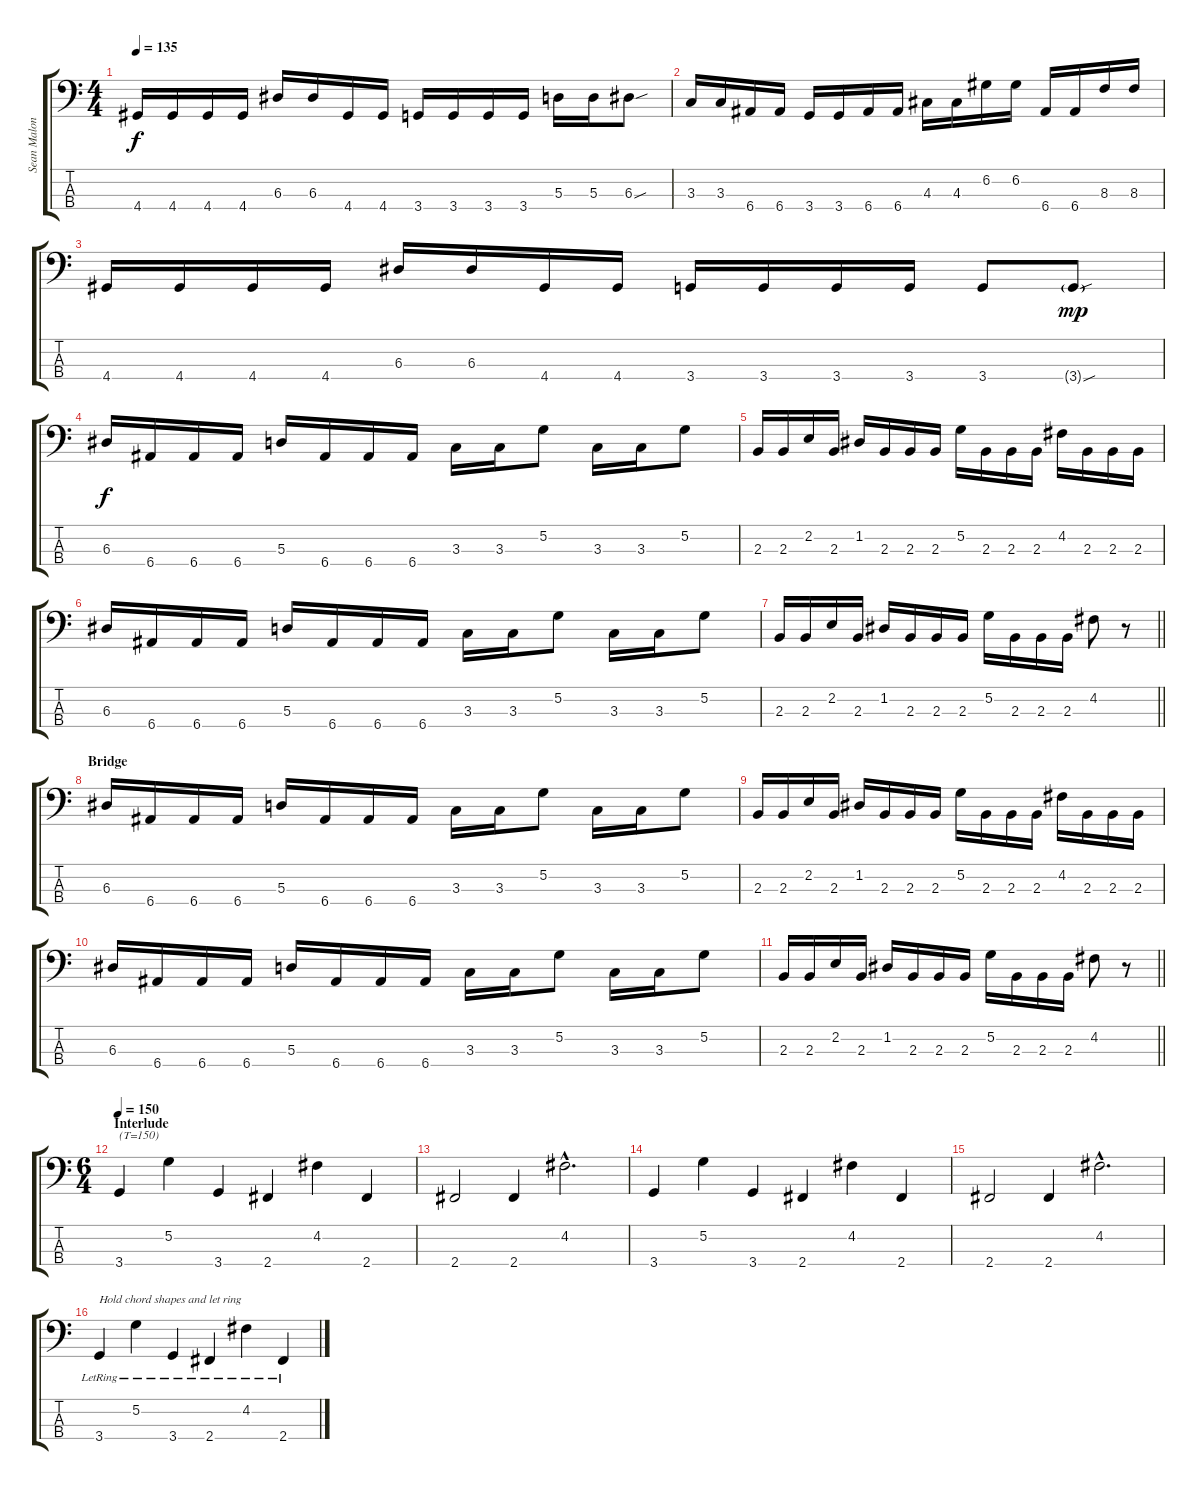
\track ("Sean Malone (Fretless Bass)" "Sean Malon") {instrument fretlessbass}
\staff {score tabs}
\tuning (G2 D2 A1 E1) {hide}
\ts (4 4)
\tempo 135
\clef f4
\ks c
4.4.16{dy f} 4.4.16 4.4.16 4.4.16 6.3.16 6.3.16 4.4.16 4.4.16 3.4.16 3.4.16 3.4.16 3.4.16 5.3.16 5.3.16 6.3{sou}.8 |
3.3.16 3.3.16 6.4.16 6.4.16 3.4.16 3.4.16 6.4.16 6.4.16 4.3.16 4.3.16 6.2.16 6.2.16 6.4.16 6.4.16 8.3.16 8.3.16 |
4.4.16 4.4.16 4.4.16 4.4.16 6.3.16 6.3.16 4.4.16 4.4.16 3.4.16 3.4.16 3.4.16 3.4.16 3.4.8 3.4{sou g}.8{dy mp} |
6.3.16{dy f} 6.4.16 6.4.16 6.4.16 5.3.16 6.4.16 6.4.16 6.4.16 3.3.16 3.3.16 5.2.8 3.3.16 3.3.16 5.2.8 |
2.3.16 2.3.16 2.2.16 2.3.16 1.2.16 2.3.16 2.3.16 2.3.16 5.2.16 2.3.16 2.3.16 2.3.16 4.2.16 2.3.16 2.3.16 2.3.16 |
6.3.16 6.4.16 6.4.16 6.4.16 5.3.16 6.4.16 6.4.16 6.4.16 3.3.16 3.3.16 5.2.8 3.3.16 3.3.16 5.2.8 |
\barLineRight lightlight
2.3.16 2.3.16 2.2.16 2.3.16 1.2.16 2.3.16 2.3.16 2.3.16 5.2.16 2.3.16 2.3.16 2.3.16 4.2.8 r.8 |
\section ("" "Bridge")
6.3.16 6.4.16 6.4.16 6.4.16 5.3.16 6.4.16 6.4.16 6.4.16 3.3.16 3.3.16 5.2.8 3.3.16 3.3.16 5.2.8 |
2.3.16 2.3.16 2.2.16 2.3.16 1.2.16 2.3.16 2.3.16 2.3.16 5.2.16 2.3.16 2.3.16 2.3.16 4.2.16 2.3.16 2.3.16 2.3.16 |
6.3.16 6.4.16 6.4.16 6.4.16 5.3.16 6.4.16 6.4.16 6.4.16 3.3.16 3.3.16 5.2.8 3.3.16 3.3.16 5.2.8 |
\barLineRight lightlight
2.3.16 2.3.16 2.2.16 2.3.16 1.2.16 2.3.16 2.3.16 2.3.16 5.2.16 2.3.16 2.3.16 2.3.16 4.2.8 r.8 |
\ts (6 4)
\section ("" "Interlude")
\tempo 150
3.4.4{txt "(T=150)"} 5.2.4 3.4.4 2.4.4 4.2.4 2.4.4 |
2.4.2 2.4.4 4.2{hac}.2{d} |
3.4.4 5.2.4 3.4.4 2.4.4 4.2.4 2.4.4 |
2.4.2 2.4.4 4.2{hac}.2{d} |
3.4{lr}.4{txt "Hold chord shapes and let ring"} 5.2{lr}.4 3.4{lr}.4 2.4{lr}.4 4.2{lr}.4 2.4{lr}.4
